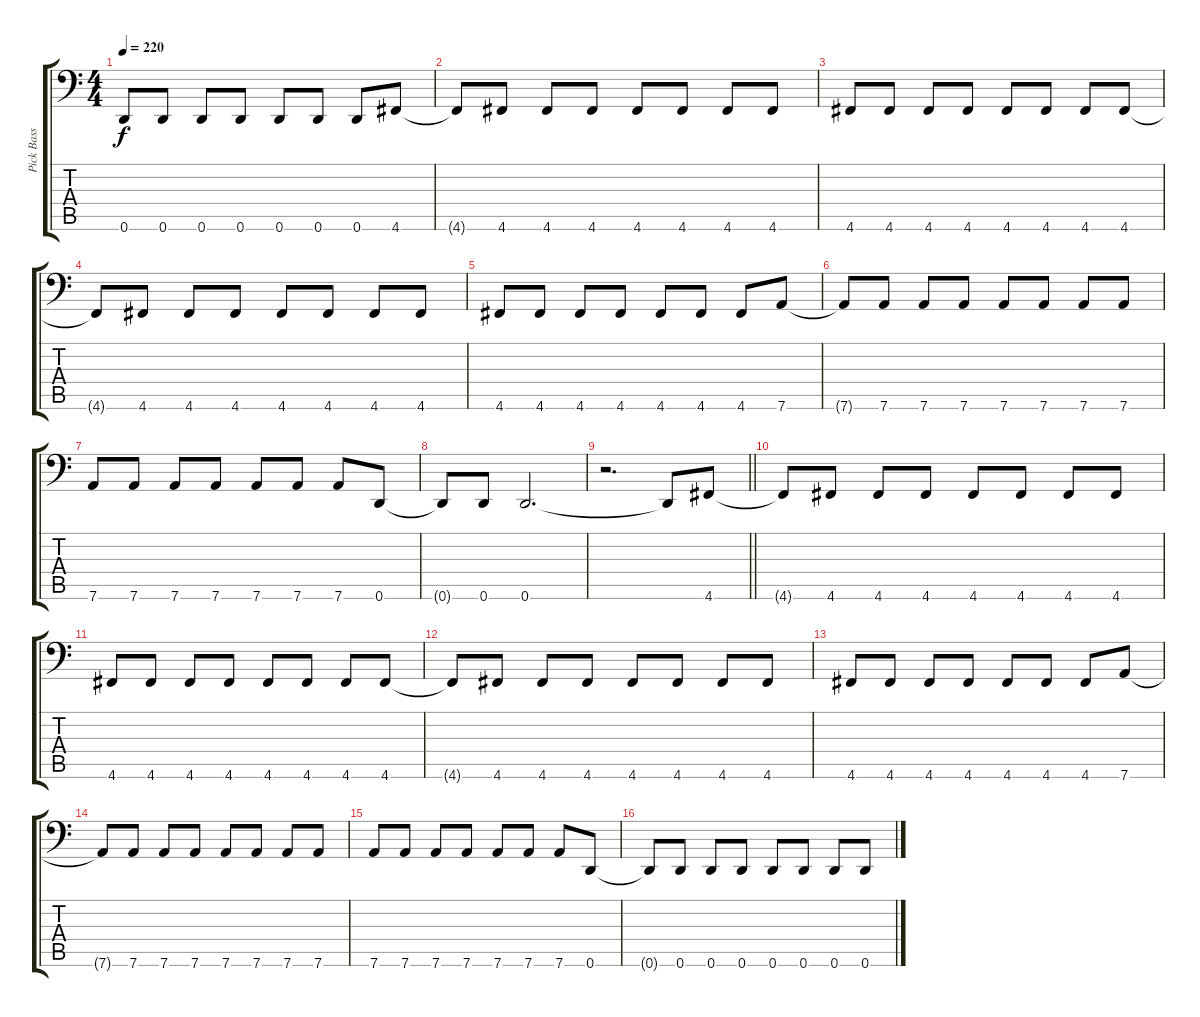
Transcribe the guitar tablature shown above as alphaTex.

\track ("Pick Bass (Approx.)" "Pick Bass ") {instrument electricbassfinger}
\staff {score tabs}
\tuning (E3 B2 G2 D2 A1 D1) {hide}
\ts (4 4)
\tempo 220
\clef f4
\ks c
0.6.8{dy f} 0.6.8 0.6.8 0.6.8 0.6.8 0.6.8 0.6.8 4.6.8 |
4.6{t}.8 4.6.8 4.6.8 4.6.8 4.6.8 4.6.8 4.6.8 4.6.8 |
4.6.8 4.6.8 4.6.8 4.6.8 4.6.8 4.6.8 4.6.8 4.6.8 |
4.6{t}.8 4.6.8 4.6.8 4.6.8 4.6.8 4.6.8 4.6.8 4.6.8 |
4.6.8 4.6.8 4.6.8 4.6.8 4.6.8 4.6.8 4.6.8 7.6.8 |
7.6{t}.8 7.6.8 7.6.8 7.6.8 7.6.8 7.6.8 7.6.8 7.6.8 |
7.6.8 7.6.8 7.6.8 7.6.8 7.6.8 7.6.8 7.6.8 0.6.8 |
0.6{t}.8 0.6.8 0.6.2{d} |
\barLineRight lightlight
r.2{d} 0.6{t}.8 4.6.8 |
\section ("" "")
4.6{t}.8 4.6.8 4.6.8 4.6.8 4.6.8 4.6.8 4.6.8 4.6.8 |
4.6.8 4.6.8 4.6.8 4.6.8 4.6.8 4.6.8 4.6.8 4.6.8 |
4.6{t}.8 4.6.8 4.6.8 4.6.8 4.6.8 4.6.8 4.6.8 4.6.8 |
4.6.8 4.6.8 4.6.8 4.6.8 4.6.8 4.6.8 4.6.8 7.6.8 |
7.6{t}.8 7.6.8 7.6.8 7.6.8 7.6.8 7.6.8 7.6.8 7.6.8 |
7.6.8 7.6.8 7.6.8 7.6.8 7.6.8 7.6.8 7.6.8 0.6.8 |
0.6{t}.8 0.6.8 0.6.8 0.6.8 0.6.8 0.6.8 0.6.8 0.6.8
